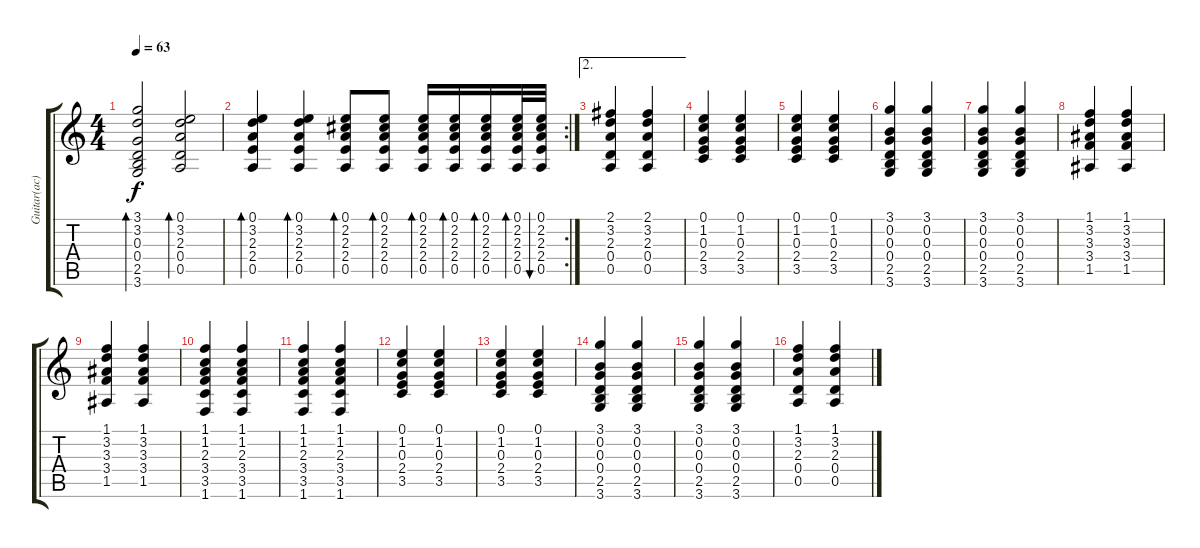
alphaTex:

\track ("Guitar(ac)" "Guitar(ac)") {instrument acousticguitarsteel}
\staff {score tabs}
\tuning (E4 B3 G3 D3 A2 E2) {hide}
\ts (4 4)
\tempo 63
\clef g2
\ks c
(3.1 3.2 0.3 0.4 2.5 3.6).2{bd 120 dy f} (0.1 3.2 2.3 0.4 0.5).2{bd 120} |
\rc 2
(0.1 3.2 2.3 2.4 0.5).4{bd 30} (0.1 3.2 2.3 2.4 0.5).4{bd 30} (0.1 2.2 2.3 2.4 0.5).8{bd 30} (0.1 2.2 2.3 2.4 0.5).8{bd 30} (0.1 2.2 2.3 2.4 0.5).16{bd 30} (0.1 2.2 2.3 2.4 0.5).16{bd 30} (0.1 2.2 2.3 2.4 0.5).16{bd 30} (0.1 2.2 2.3 2.4 0.5).32{bd 30} (0.1 2.2 2.3 2.4 0.5).32{bu 30} |
\ae 2
(2.1 3.2 2.3 0.4 0.5).4 (2.1 3.2 2.3 0.4 0.5).4 |
(0.1 1.2 0.3 2.4 3.5).4 (0.1 1.2 0.3 2.4 3.5).4 |
(0.1 1.2 0.3 2.4 3.5).4 (0.1 1.2 0.3 2.4 3.5).4 |
(3.1 0.2 0.3 0.4 2.5 3.6).4 (3.1 0.2 0.3 0.4 2.5 3.6).4 |
(3.1 0.2 0.3 0.4 2.5 3.6).4 (3.1 0.2 0.3 0.4 2.5 3.6).4 |
(1.1 3.2 3.3 3.4 1.5).4 (1.1 3.2 3.3 3.4 1.5).4 |
(1.1 3.2 3.3 3.4 1.5).4 (1.1 3.2 3.3 3.4 1.5).4 |
(1.1 1.2 2.3 3.4 3.5 1.6).4 (1.1 1.2 2.3 3.4 3.5 1.6).4 |
(1.1 1.2 2.3 3.4 3.5 1.6).4 (1.1 1.2 2.3 3.4 3.5 1.6).4 |
(0.1 1.2 0.3 2.4 3.5).4 (0.1 1.2 0.3 2.4 3.5).4 |
(0.1 1.2 0.3 2.4 3.5).4 (0.1 1.2 0.3 2.4 3.5).4 |
(3.1 0.2 0.3 0.4 2.5 3.6).4 (3.1 0.2 0.3 0.4 2.5 3.6).4 |
(3.1 0.2 0.3 0.4 2.5 3.6).4 (3.1 0.2 0.3 0.4 2.5 3.6).4 |
(1.1 3.2 2.3 0.4 0.5).4 (1.1 3.2 2.3 0.4 0.5).4
